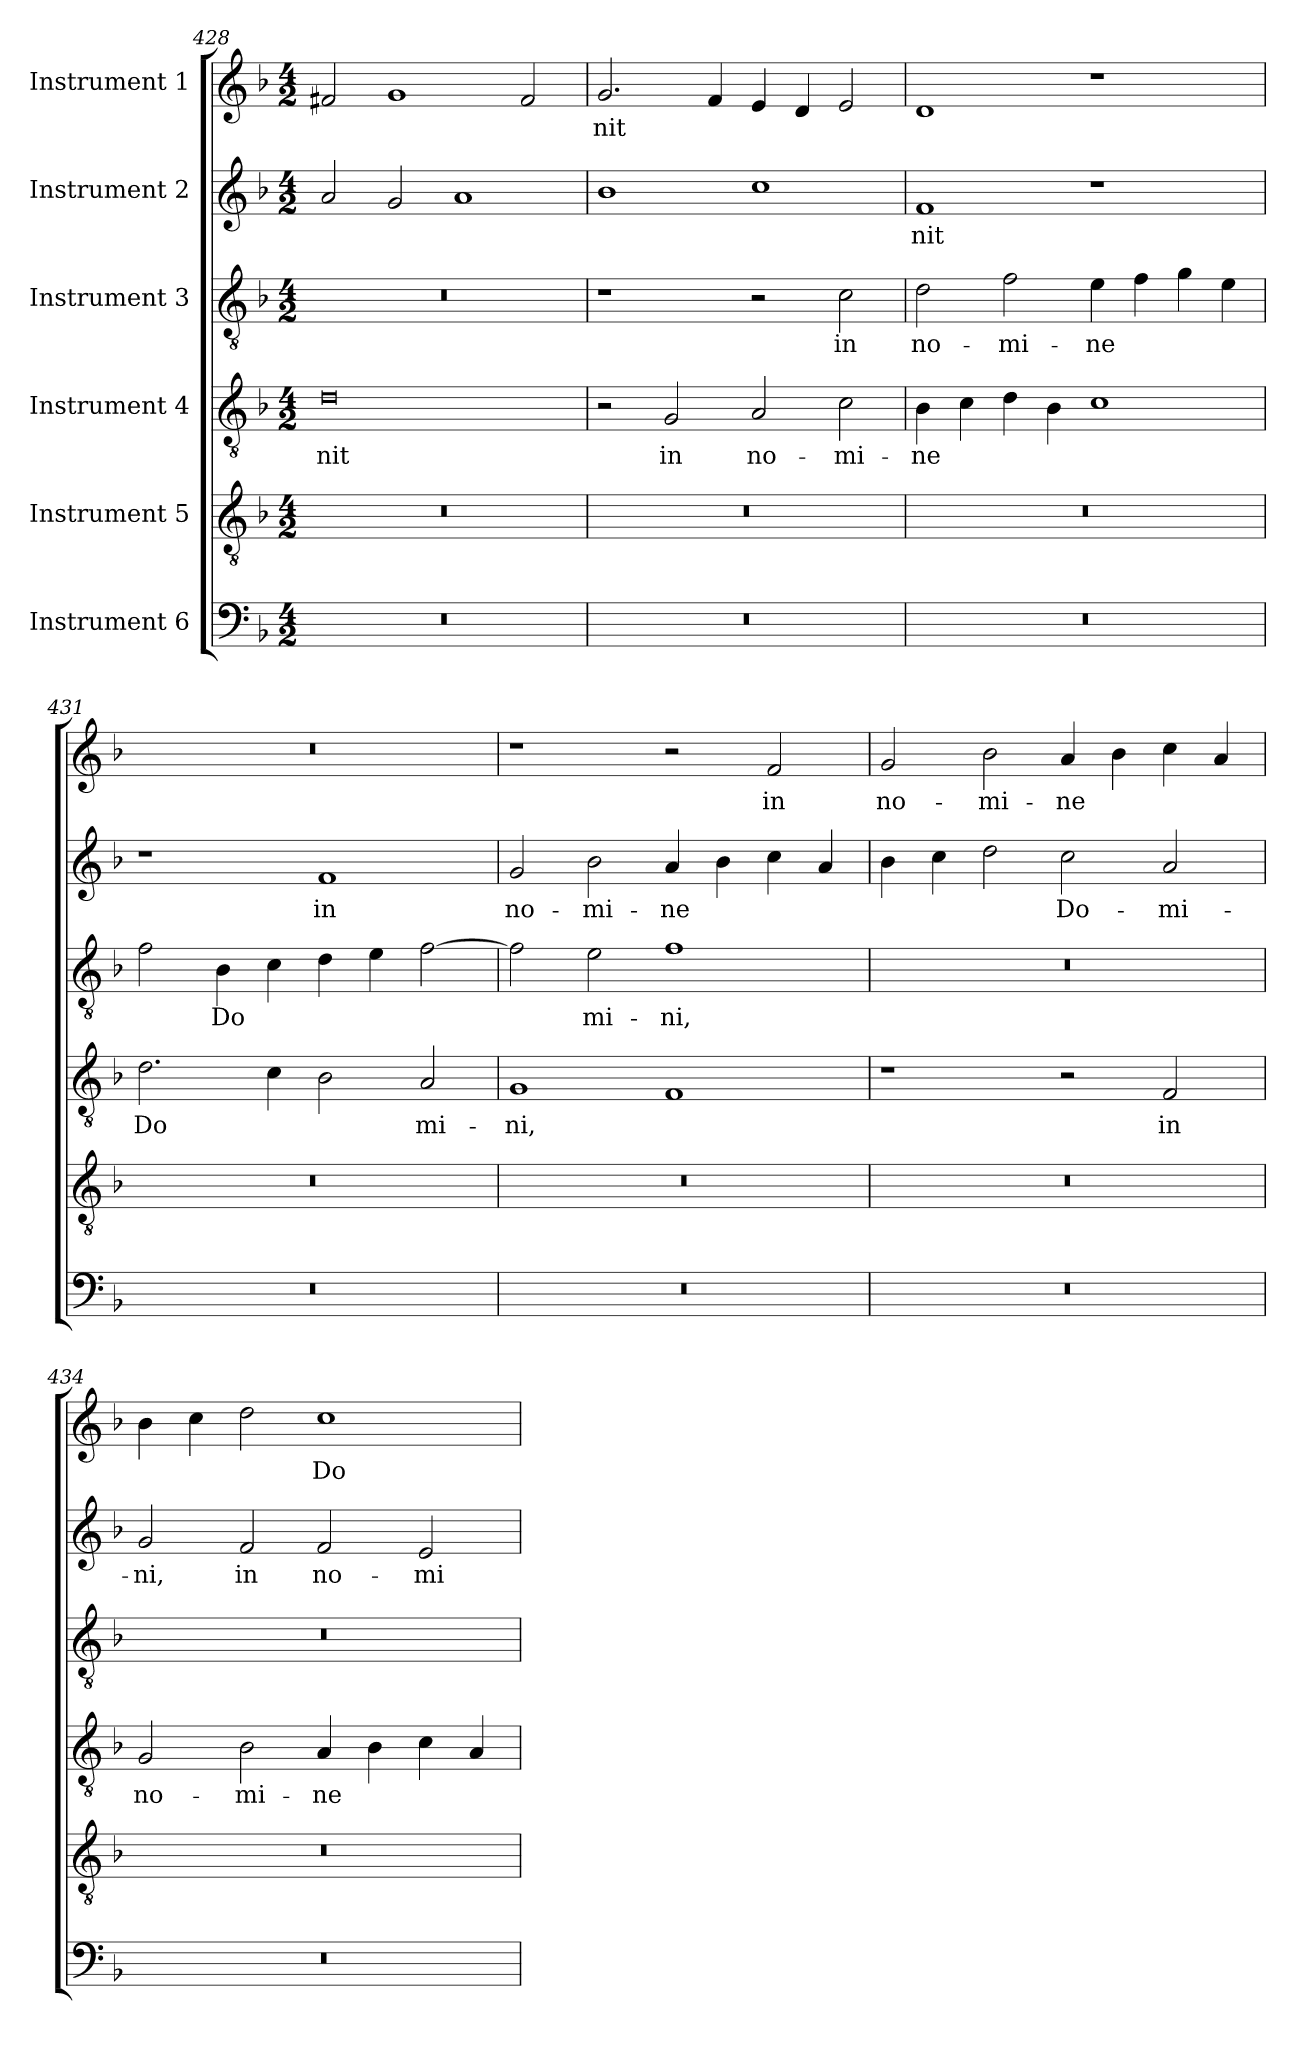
**kern	**kern	**kern	**text	**kern	**text	**kern	**text	**kern	**text
*part6	*part5	*part4	*part4	*part3	*part3	*part2	*part2	*part1	*part1
*staff6	*staff5	*staff4	*staff4	*staff3	*staff3	*staff2	*staff2	*staff1	*staff1
*I"Instrument 6	*I"Instrument 5	*I"Instrument 4	*	*I"Instrument 3	*	*I"Instrument 2	*	*I"Instrument 1	*
!!LO:PB:g=z
*clefF4	*clefGv2	*clefGv2	*	*clefGv2	*	*clefG2	*	*clefG2	*
*k[b-]	*k[b-]	*k[b-]	*	*k[b-]	*	*k[b-]	*	*k[b-]	*
*F:	*F:	*F:	*	*F:	*	*F:	*	*F:	*
*M4/2	*M4/2	*M4/2	*	*M4/2	*	*M4/2	*	*M4/2	*
=428	=428	=428	=428	=428	=428	=428	=428	=428	=428
!	!	!	!LO:LY:b:cj	!	!	!	!LO:LY:b:cj	!	!LO:LY:b:cj
0r	0r	0d	-nit	0r	.	2a/	--	2f#/	--
!	!	!	!	!	!	!	!LO:LY:b:cj	!	!LO:LY:b:cj
.	.	.	.	.	.	2g/	--	1g	--
!	!	!	!	!	!	!	!LO:LY:b:cj	!	!
.	.	.	.	.	.	1a	--	.	.
!	!	!	!	!	!	!	!	!	!LO:LY:b:cj
.	.	.	.	.	.	.	.	2f#/	--
=429	=429	=429	=429	=429	=429	=429	=429	=429	=429
!	!	!	!	!	!	!	!LO:LY:b:cj	!	!LO:LY:b:cj
0r	0r	2r	.	1r	.	1b-	--	2.g/	-nit
!	!	!	!LO:LY:b:cj	!	!	!	!	!	!
.	.	2G/	in	.	.	.	.	.	.
!	!	!	!	!	!	!	!	!	!LO:LY:b:cj
.	.	.	.	.	.	.	.	4f/	.
!	!	!	!LO:LY:b:cj	!	!	!	!LO:LY:b:cj	!	!LO:LY:b:cj
.	.	2A/	no-	2r	.	1cc	--	4e/	.
!	!	!	!	!	!	!	!	!	!LO:LY:b:cj
.	.	.	.	.	.	.	.	4d/	.
!	!	!	!LO:LY:b:cj	!	!LO:LY:b:cj	!	!	!	!LO:LY:b:cj
.	.	2c\	-mi-	2c\	in	.	.	2e/	.
=430	=430	=430	=430	=430	=430	=430	=430	=430	=430
!	!	!	!LO:LY:b:cj	!	!LO:LY:b:cj	!	!LO:LY:b:cj	!	!LO:LY:b:cj
0r	0r	4B-\	-ne	2d\	no-	1f	-nit	1d	.
!	!	!	!LO:LY:b:cj	!	!	!	!	!	!
.	.	4c\	.	.	.	.	.	.	.
!	!	!	!LO:LY:b:cj	!	!LO:LY:b:cj	!	!	!	!
.	.	4d\	.	2f\	-mi-	.	.	.	.
!	!	!	!LO:LY:b:cj	!	!	!	!	!	!
.	.	4B-\	.	.	.	.	.	.	.
!	!	!	!LO:LY:b:cj	!	!LO:LY:b:cj	!	!	!	!
.	.	1c	.	4e\	-ne	1r	.	1r	.
!	!	!	!	!	!LO:LY:b:cj	!	!	!	!
.	.	.	.	4f\	.	.	.	.	.
!	!	!	!	!	!LO:LY:b:cj	!	!	!	!
.	.	.	.	4g\	.	.	.	.	.
!	!	!	!	!	!LO:LY:b:cj	!	!	!	!
.	.	.	.	4e\	.	.	.	.	.
=431	=431	=431	=431	=431	=431	=431	=431	=431	=431
!	!	!	!LO:LY:b:cj	!	!LO:LY:b:cj	!	!	!	!
0r	0r	2.d\	Do-	2f\	.	1r	.	0r	.
!	!	!	!	!	!LO:LY:b:cj	!	!	!	!
.	.	.	.	4B-\	Do-	.	.	.	.
!	!	!	!LO:LY:b:cj	!	!LO:LY:b:cj	!	!	!	!
.	.	4c\	--	4c\	--	.	.	.	.
!	!	!	!LO:LY:b:cj	!	!LO:LY:b:cj	!	!LO:LY:b:cj	!	!
.	.	2B-\	--	4d\	--	1f	in	.	.
!	!	!	!	!	!LO:LY:b:cj	!	!	!	!
.	.	.	.	4e\	--	.	.	.	.
!	!	!	!LO:LY:b:cj	!	!LO:LY:b:cj	!	!	!	!
.	.	2A/	-mi-	[>2f\	--	.	.	.	.
=432	=432	=432	=432	=432	=432	=432	=432	=432	=432
!	!	!	!LO:LY:b:cj	!	!LO:LY:b:cj	!	!LO:LY:b:cj	!	!
0r	0r	1G	-ni,	2f\]	--	2g/	no-	1r	.
!	!	!	!	!	!LO:LY:b:cj	!	!LO:LY:b:cj	!	!
.	.	.	.	2e\	-mi-	2b-\	-mi-	.	.
!	!	!	!LO:LY:b:cj	!	!LO:LY:b:cj	!	!LO:LY:b:cj	!	!
.	.	1F	.	1f	-ni,	4a/	-ne	2r	.
!	!	!	!	!	!	!	!LO:LY:b:cj	!	!
.	.	.	.	.	.	4b-\	.	.	.
!	!	!	!	!	!	!	!LO:LY:b:cj	!	!LO:LY:b:cj
.	.	.	.	.	.	4cc\	.	2f/	in
!	!	!	!	!	!	!	!LO:LY:b:cj	!	!
.	.	.	.	.	.	4a/	.	.	.
=433	=433	=433	=433	=433	=433	=433	=433	=433	=433
!	!	!	!	!	!	!	!LO:LY:b:cj	!	!LO:LY:b:cj
0r	0r	1r	.	0r	.	4b-\	.	2g/	no-
!	!	!	!	!	!	!	!LO:LY:b:cj	!	!
.	.	.	.	.	.	4cc\	.	.	.
!	!	!	!	!	!	!	!LO:LY:b:cj	!	!LO:LY:b:cj
.	.	.	.	.	.	2dd\	.	2b-\	-mi-
!	!	!	!	!	!	!	!LO:LY:b:cj	!	!LO:LY:b:cj
.	.	2r	.	.	.	2cc\	Do-	4a/	-ne
!	!	!	!	!	!	!	!	!	!LO:LY:b:cj
.	.	.	.	.	.	.	.	4b-\	.
!	!	!	!LO:LY:b:cj	!	!	!	!LO:LY:b:cj	!	!LO:LY:b:cj
.	.	2F/	in	.	.	2a/	-mi-	4cc\	.
!	!	!	!	!	!	!	!	!	!LO:LY:b:cj
.	.	.	.	.	.	.	.	4a/	.
=434	=434	=434	=434	=434	=434	=434	=434	=434	=434
!	!	!	!LO:LY:b:cj	!	!	!	!LO:LY:b:cj	!	!LO:LY:b:cj
0r	0r	2G/	no-	0r	.	2g/	-ni,	4b-\	.
!	!	!	!	!	!	!	!	!	!LO:LY:b:cj
.	.	.	.	.	.	.	.	4cc\	.
!	!	!	!LO:LY:b:cj	!	!	!	!LO:LY:b:cj	!	!LO:LY:b:cj
.	.	2B-\	-mi-	.	.	2f/	in	2dd\	.
!	!	!	!LO:LY:b:cj	!	!	!	!LO:LY:b:cj	!	!LO:LY:b:cj
.	.	4A/	-ne	.	.	2f/	no-	1cc	Do-
!	!	!	!LO:LY:b:cj	!	!	!	!	!	!
.	.	4B-\	.	.	.	.	.	.	.
!	!	!	!LO:LY:b:cj	!	!	!	!LO:LY:b:cj	!	!
.	.	4c\	.	.	.	2e/	-mi-	.	.
!	!	!	!LO:LY:b:cj	!	!	!	!	!	!
.	.	4A/	.	.	.	.	.	.	.
=	=	=	=	=	=	=	=	=	=
*-	*-	*-	*-	*-	*-	*-	*-	*-	*-
